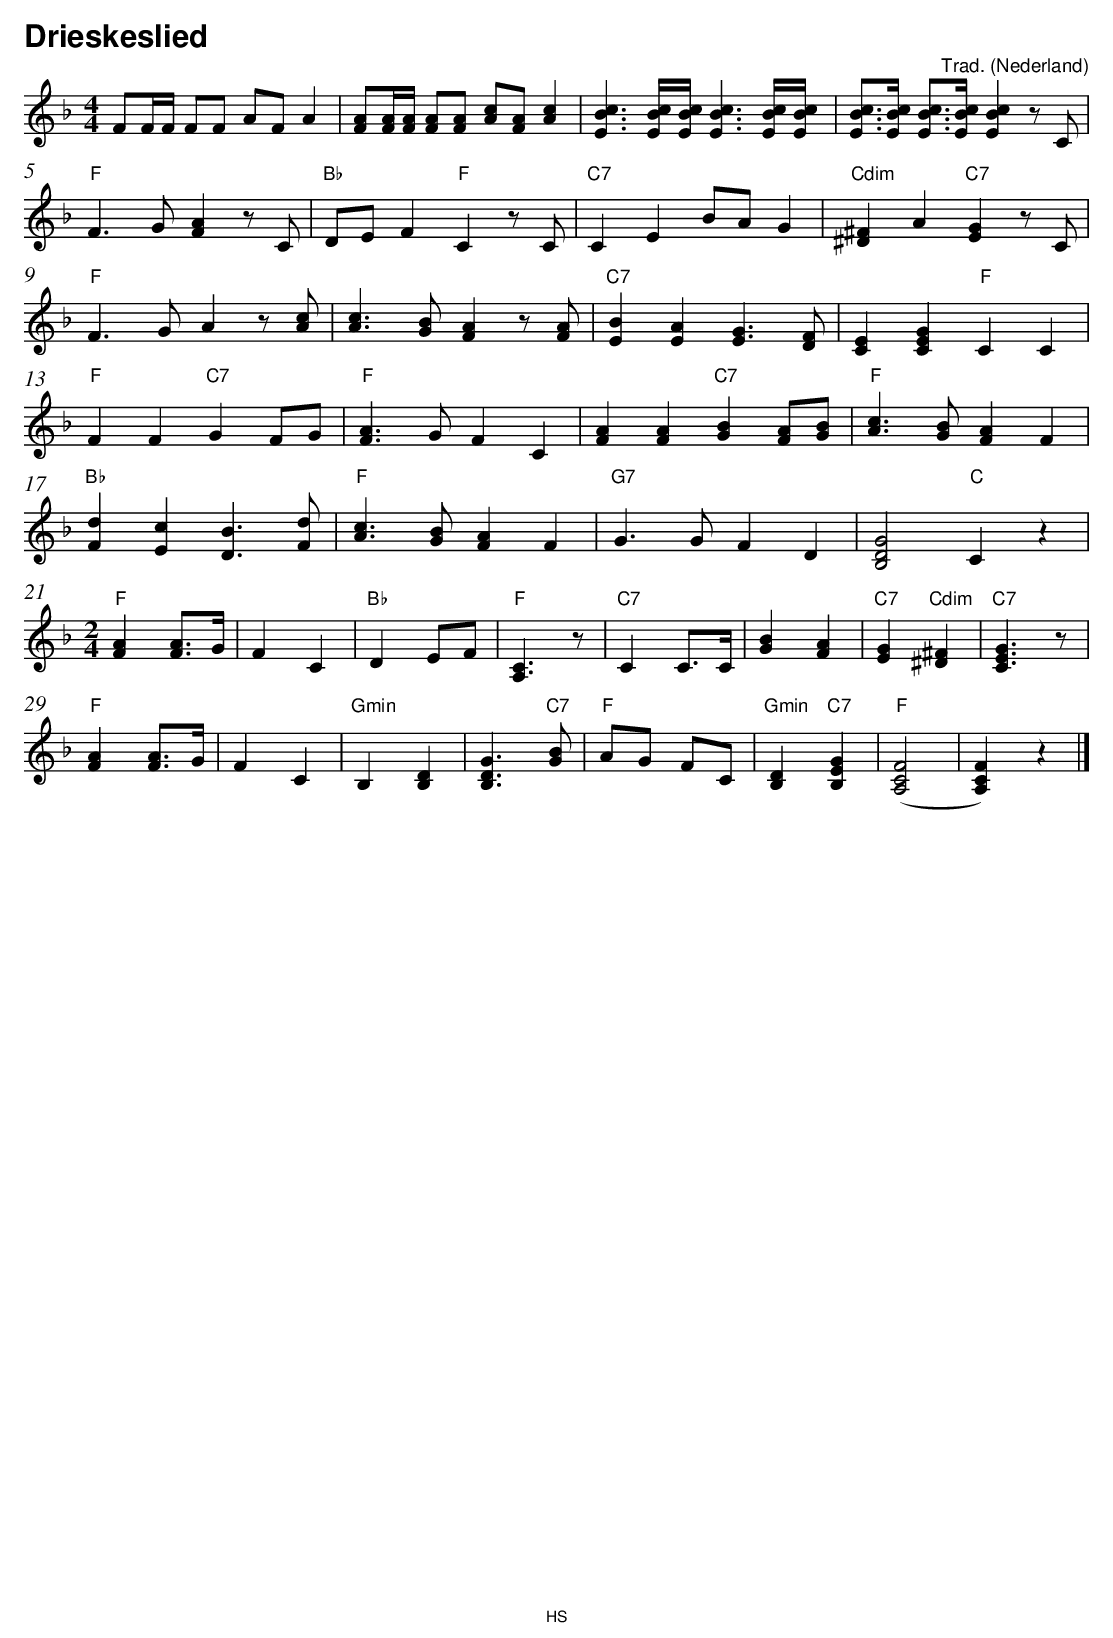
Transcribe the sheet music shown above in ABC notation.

X:1
T:Drieskeslied
C:Trad.
O:Nederland
L:1/8
M:4/4
K:F
FF/F/ FF AF A2 | [AF][A/F/][A/F/] [AF][AF] [cA][AF] [c2A2] | [c3B3E3][c/B/E/][c/B/E/] [c3B3E3][c/B/E/][c/B/E/] | [cBE]>[cBE] [cBE]>[cBE] [c2B2E2] z C |
"F"F3 G [A2F2] z C | "Bb" DE F2 "F" C2 z C | "C7"C2 E2 BA G2 | "Cdim"[^F2^D2] A2 "C7"[G2E2] z C |
"F" F3 G A2 z [cA] | [c3A3] [BG] [A2F2] z [AF] | "C7"[B2E2] [A2E2] [G3E3] [FD] | [E2C2] [G2E2C2] "F"C2 C2 |
"F"F2 F2 "C7"G2 FG | "F"[A3F3] G F2 C2 | [A2F2] [A2F2] "C7"[B2G2] [AF][BG] |"F"[c3A3] [BG] [A2F2] F2 |
"Bb"[d2F2] [c2E2] [B3D3] [dF] | "F"[c3A3] [BG] [A2F2] F2 | "G7"G3 G F2 D2 | [G4D4B,4] "C" C2 z2 |
M:2/4
L:1/8
"F"[A2F2] [AF]>G | F2C2 | "Bb"D2 EF | "F" [C3A,3] z | "C7" C2 C>C | [B2G2] [A2F2] | "C7" [G2E2] "Cdim" [^F2^D2] | "C7" [G3E3C3] z |
"F"[A2F2] [AF]>G | F2C2 | "Gmin" B,2 [D2B,2] | [G3D3B,3] "C7"[BG] | "F"AG FC | "Gmin" [D2B,2] "C7" [G2E2B,2] | "F" ([F4C4A,4] | [F2C2A,2]) z2 |]
